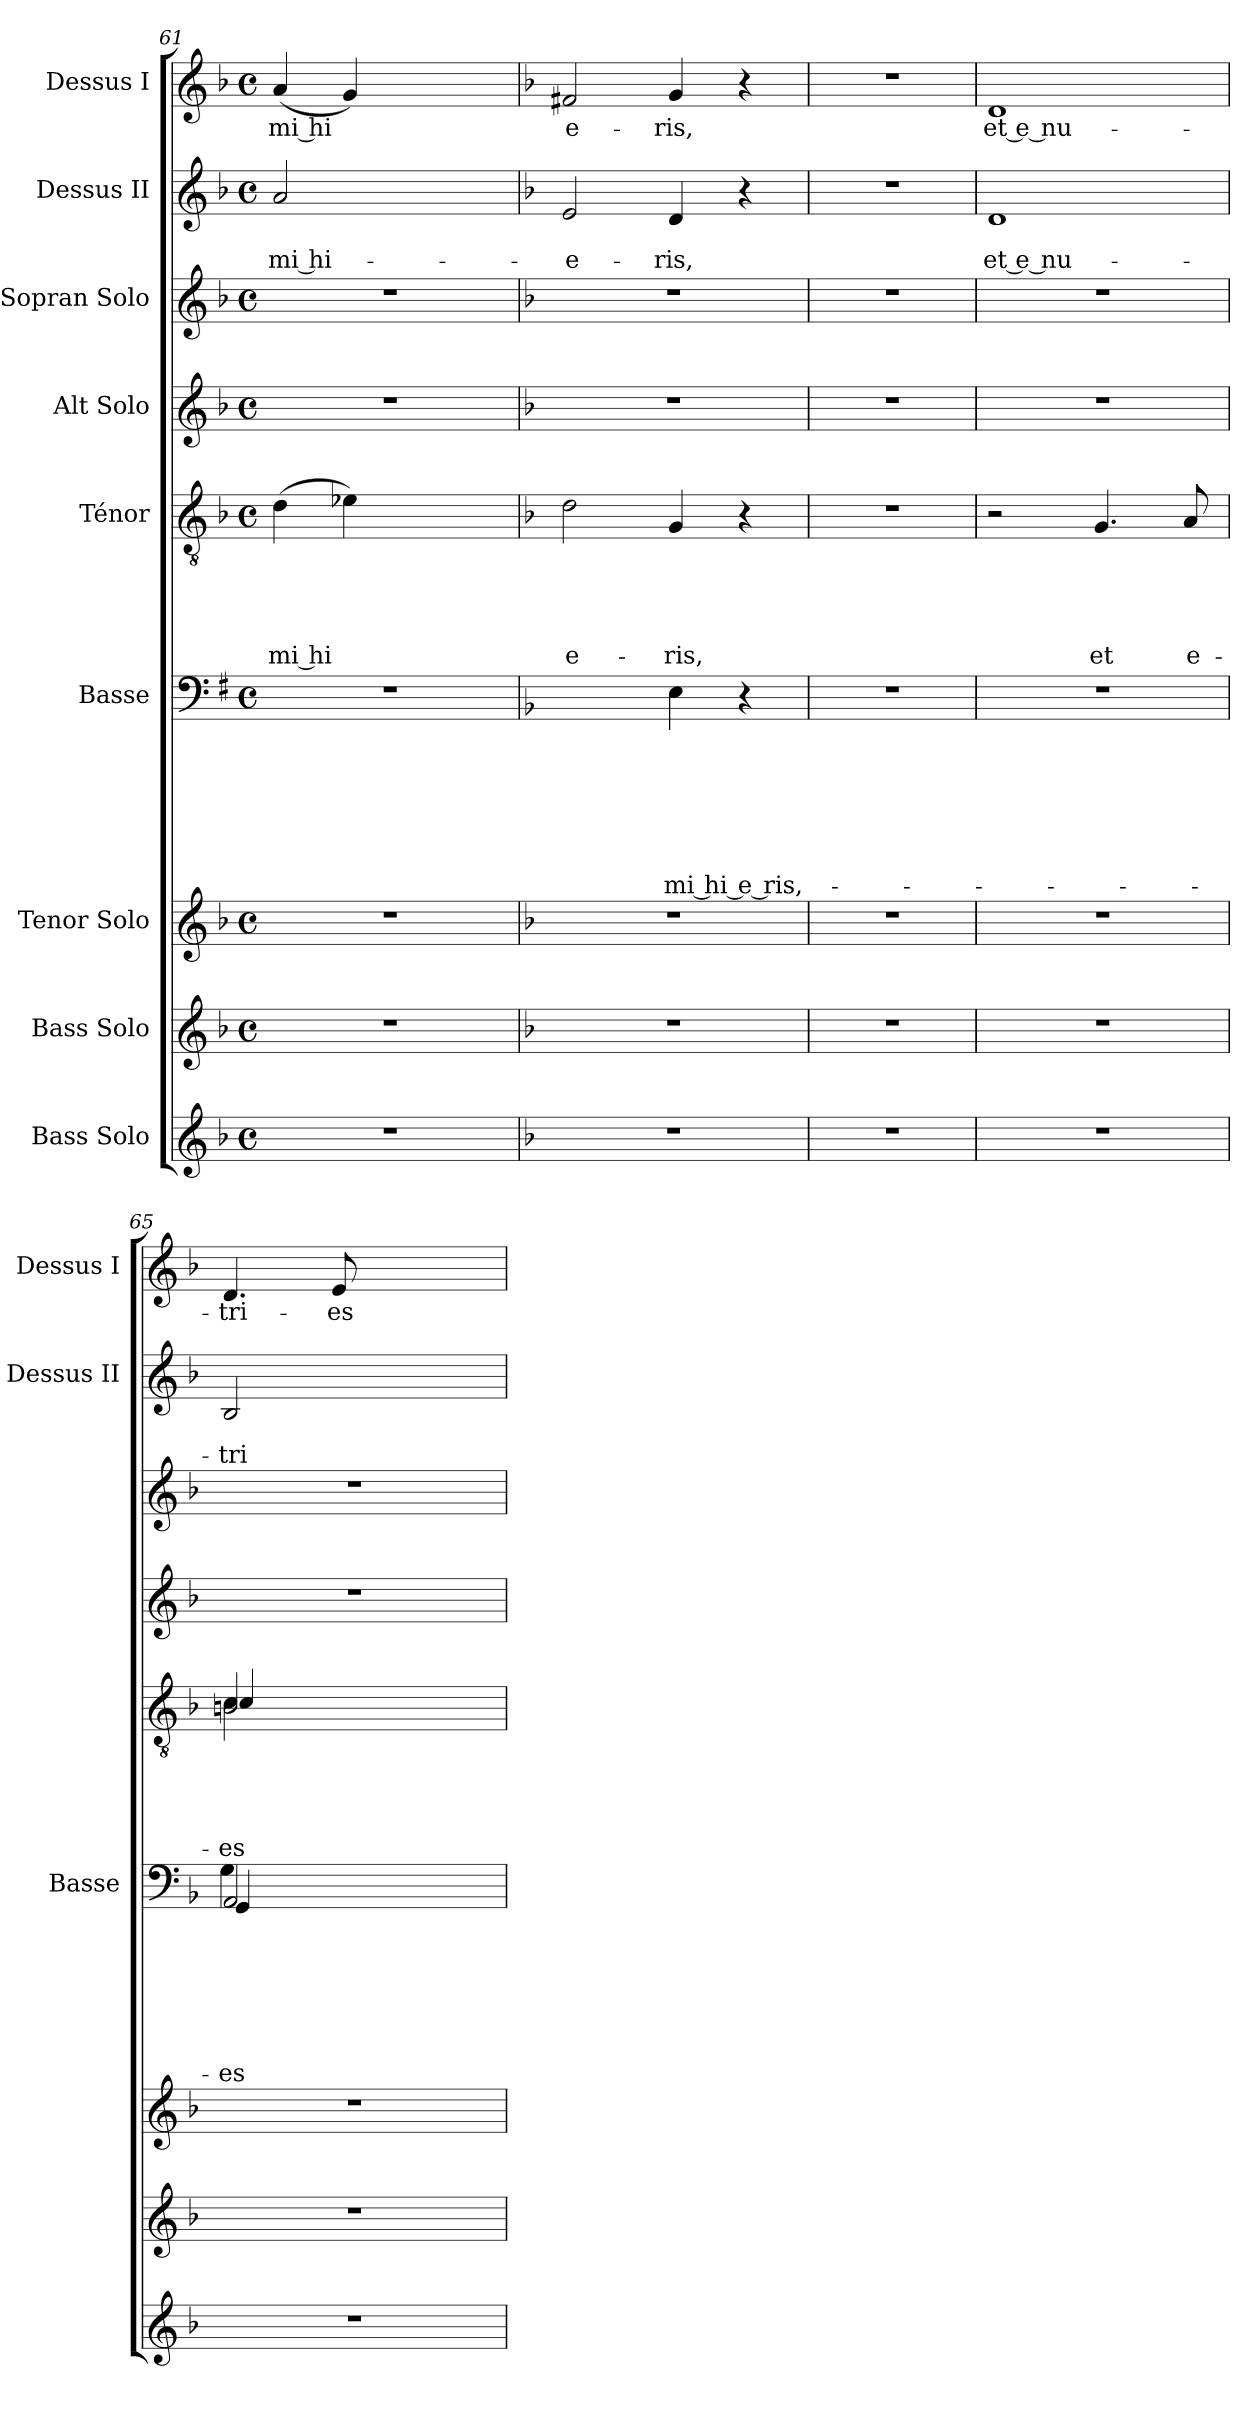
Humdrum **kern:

**kern	**kern	**kern	**kern	**text	**text	**text	**text	**text	**text	**text	**kern	**text	**text	**text	**text	**text	**kern	**kern	**kern	**text	**text	**kern	**text
*part9	*part8	*part7	*part6	*part6	*part6	*part6	*part6	*part6	*part6	*part6	*part5	*part5	*part5	*part5	*part5	*part5	*part4	*part3	*part2	*part2	*part2	*part1	*part1
*staff9	*staff8	*staff7	*staff6	*staff6	*staff6	*staff6	*staff6	*staff6	*staff6	*staff6	*staff5	*staff5	*staff5	*staff5	*staff5	*staff5	*staff4	*staff3	*staff2	*staff2	*staff2	*staff1	*staff1
*I"Bass Solo	*I"Bass Solo	*I"Tenor Solo	*I"Basse	*	*	*	*	*	*	*	*I"Ténor	*	*	*	*	*	*I"Alt Solo	*I"Sopran Solo	*I"Dessus II	*	*	*I"Dessus I	*
*	*	*	*I'Basse	*	*	*	*	*	*	*	*	*	*	*	*	*	*	*	*I'Dessus II	*	*	*I'Dessus I	*
!!LO:LB:g=z
*clefG2	*clefG2	*clefG2	*clefF4	*	*	*	*	*	*	*	*clefGv2	*	*	*	*	*	*clefG2	*clefG2	*clefG2	*	*	*clefG2	*
*ITrd7c12	*	*	*	*	*	*	*	*	*	*	*	*	*	*	*	*	*	*	*	*	*	*	*
*k[b-]	*k[b-]	*k[b-]	*k[f#]	*	*	*	*	*	*	*	*k[b-]	*	*	*	*	*	*k[b-]	*k[b-]	*k[b-]	*	*	*k[b-]	*
*F:	*F:	*F:	*G:	*	*	*	*	*	*	*	*F:	*	*	*	*	*	*F:	*F:	*F:	*	*	*F:	*
*M4/4	*M4/4	*M4/4	*M4/4	*	*	*	*	*	*	*	*M4/4	*	*	*	*	*	*M4/4	*M4/4	*M4/4	*	*	*M4/4	*
*met(c)	*met(c)	*met(c)	*met(c)	*	*	*	*	*	*	*	*met(c)	*	*	*	*	*	*met(c)	*met(c)	*met(c)	*	*	*met(c)	*
=61	=61	=61	=61	=61	=61	=61	=61	=61	=61	=61	=61	=61	=61	=61	=61	=61	=61	=61	=61	=61	=61	=61	=61
!	!	!	!	!	!	!	!	!	!	!	!	!	!	!	!	!LO:LY:b:rj	!	!	!	!	!LO:LY:b:rj	!	!LO:LY:b:rj
1r	1r	1r	1r	.	.	.	.	.	.	.	(>4d\	.	.	.	.	mi hi	1r	1r	2a/	.	mi hi-	(<4a/	mi hi
.	.	.	.	.	.	.	.	.	.	.	4e-X\)	.	.	.	.	.	.	.	.	.	.	4g/)	.
.	.	.	.	.	.	.	.	.	.	.	2ryy	.	.	.	.	.	.	.	2ryy	.	.	2ryy	.
=62	=62	=62	=62	=62	=62	=62	=62	=62	=62	=62	=62	=62	=62	=62	=62	=62	=62	=62	=62	=62	=62	=62	=62
*	*	*	*k[b-]	*	*	*	*	*	*	*	*	*	*	*	*	*	*	*	*	*	*	*	*
*	*	*	*F:	*	*	*	*	*	*	*	*	*	*	*	*	*	*	*	*	*	*	*	*
!	!	!	!	!	!	!	!	!	!	!	!	!	!	!	!	!LO:LY:b	!	!	!	!	!LO:LY:b	!	!LO:LY:b
1r	1r	1r	2ryy	.	.	.	.	.	.	.	2d\	.	.	.	.	e-	1r	1r	2e/	.	-e-	2f#X/	e-
!	!	!	!	!	!	!	!	!	!	!LO:LY:b:rj	!	!	!	!	!	!LO:LY:b	!	!	!	!	!LO:LY:b	!	!LO:LY:b
.	.	.	4E\	.	.	.	.	.	.	mi hi e ris,-	4G/	.	.	.	.	-ris,	.	.	4d/	.	-ris,	4g/	-ris,
.	.	.	4r	.	.	.	.	.	.	.	4r	.	.	.	.	.	.	.	4r	.	.	4r	.
=63	=63	=63	=63	=63	=63	=63	=63	=63	=63	=63	=63	=63	=63	=63	=63	=63	=63	=63	=63	=63	=63	=63	=63
1r	1r	1r	1r	.	.	.	.	.	.	.	1r	.	.	.	.	.	1r	1r	1r	.	.	1r	.
=64	=64	=64	=64	=64	=64	=64	=64	=64	=64	=64	=64	=64	=64	=64	=64	=64	=64	=64	=64	=64	=64	=64	=64
!	!	!	!	!	!	!	!	!	!	!	!	!	!	!	!	!	!	!	!	!	!LO:LY:b:rj	!	!LO:LY:b:rj
1r	1r	1r	1r	.	.	.	.	.	.	.	2r	.	.	.	.	.	1r	1r	1d	.	et e nu-	1d	et e nu-
!	!	!	!	!	!	!	!	!	!	!	!	!	!	!	!	!LO:LY:b	!	!	!	!	!	!	!
.	.	.	.	.	.	.	.	.	.	.	4.G/	.	.	.	.	et	.	.	.	.	.	.	.
!	!	!	!	!	!	!	!	!	!	!	!	!	!	!	!	!LO:LY:b	!	!	!	!	!	!	!
.	.	.	.	.	.	.	.	.	.	.	8A/	.	.	.	.	e-	.	.	.	.	.	.	.
=65	=65	=65	=65	=65	=65	=65	=65	=65	=65	=65	=65	=65	=65	=65	=65	=65	=65	=65	=65	=65	=65	=65	=65
!	!	!	!	!	!	!	!	!	!	!LO:LY:b:rj	!	!	!	!	!	!	!	!	!	!	!	!	!
*	*	*	*^	*	*	*	*	*	*	*	*	*	*	*	*	*	*	*	*	*	*	*	*
!	!	!	!	!	!	!	!	!	!	!	!LO:LY:b	!	!	!	!	!	!	!	!	!	!	!	!	!
*	*	*	*	*^	*	*	*	*	*	*	*	*	*	*	*	*	*	*	*	*	*	*	*	*
!	!	!	!	!	!	!	!	!	!	!	!	!LO:LY:b	!	!	!	!	!	!LO:LY:b	!	!	!	!	!	!	!
*	*	*	*	*	*	*	*	*	*	*	*	*	*^	*	*	*	*	*	*	*	*	*	*	*	*
!	!	!	!	!	!	!	!	!	!	!	!	!	!	!	!	!	!	!	!LO:LY:b	!	!	!	!	!	!	!
*	*	*	*	*	*	*	*	*	*	*	*	*	*	*^	*	*	*	*	*	*	*	*	*	*	*	*
!	!	!	!	!	!	!	!	!	!	!	!	!	!	!	!	!	!	!	!	!LO:LY:b	!	!	!	!	!LO:LY:b	!	!LO:LY:b
1r	1r	1r	2AA/	4GG/	4G\	.	.	.	.	.	.	-es	2Bn/	4c/	4c\	.	.	.	.	-es	1r	1r	2B-/	.	-tri-	4.d/	-tri-
.	.	.	.	2ryy	2ryy	.	.	.	.	.	.	.	.	2ryy	2ryy	.	.	.	.	.	.	.	.	.	.	.	.
!	!	!	!	!	!	!	!	!	!	!	!	!	!	!	!	!	!	!	!	!	!	!	!	!	!	!	!LO:LY:b
.	.	.	.	.	.	.	.	.	.	.	.	.	.	.	.	.	.	.	.	.	.	.	.	.	.	8e/	-es
.	.	.	2ryy	.	.	.	.	.	.	.	.	.	2ryy	.	.	.	.	.	.	.	.	.	2ryy	.	.	2ryy	.
.	.	.	.	4ryy	4ryy	.	.	.	.	.	.	.	.	4ryy	4ryy	.	.	.	.	.	.	.	.	.	.	.	.
*	*	*	*v	*v	*v	*	*	*	*	*	*	*	*	*	*	*	*	*	*	*	*	*	*	*	*	*	*
*	*	*	*	*	*	*	*	*	*	*	*v	*v	*v	*	*	*	*	*	*	*	*	*	*	*	*
=	=	=	=	=	=	=	=	=	=	=	=	=	=	=	=	=	=	=	=	=	=	=	=
*-	*-	*-	*-	*-	*-	*-	*-	*-	*-	*-	*-	*-	*-	*-	*-	*-	*-	*-	*-	*-	*-	*-	*-
